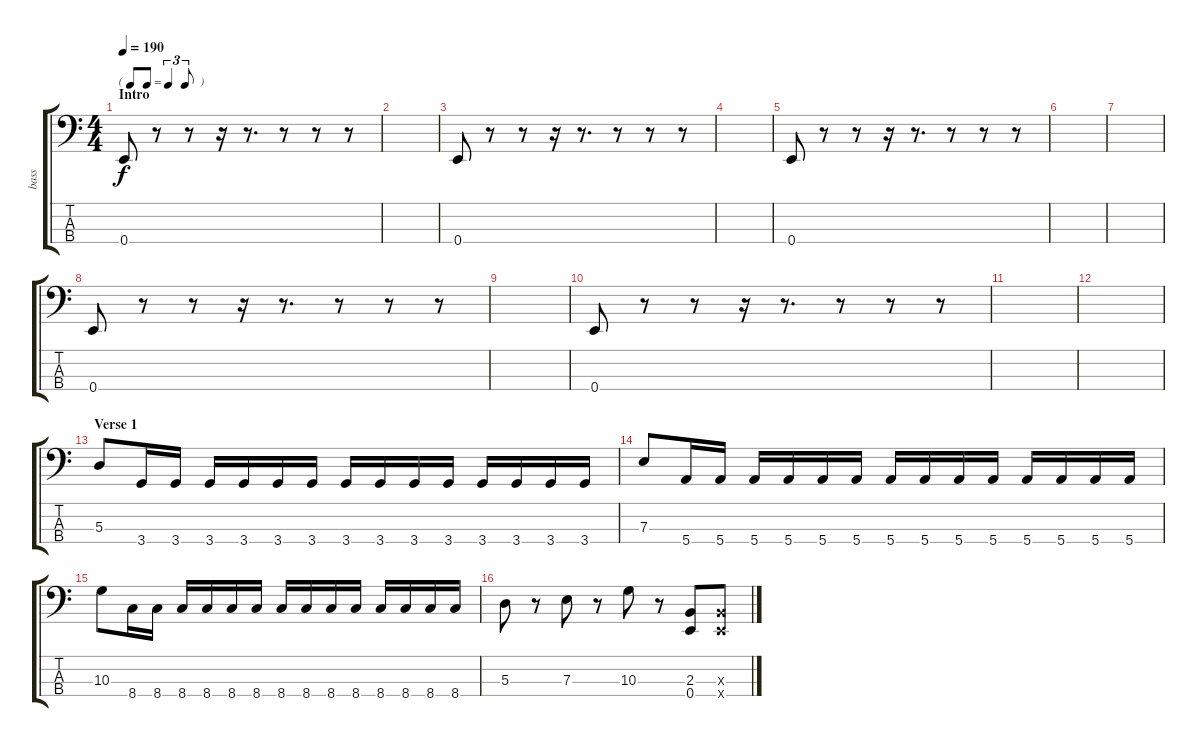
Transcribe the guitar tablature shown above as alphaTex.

\track ("bass" "bass") {instrument slapbass2}
\staff {score tabs}
\tuning (G2 D2 A1 E1) {hide}
\ts (4 4)
\tf triplet8th
\section ("" "Intro")
\tempo 190
\clef f4
\ks c
0.4.8{dy f instrument slapbass2} r.8 r.8 r.16 r.8{d} r.8 r.8 r.8 |
|
0.4.8 r.8 r.8 r.16 r.8{d} r.8 r.8 r.8 |
|
0.4.8 r.8 r.8 r.16 r.8{d} r.8 r.8 r.8 |
|
|
0.4.8 r.8 r.8 r.16 r.8{d} r.8 r.8 r.8 |
|
0.4.8 r.8 r.8 r.16 r.8{d} r.8 r.8 r.8 |
|
|
\section ("" "Verse 1")
5.3.8 3.4.16 3.4.16 3.4.16 3.4.16 3.4.16 3.4.16 3.4.16 3.4.16 3.4.16 3.4.16 3.4.16 3.4.16 3.4.16 3.4.16 |
7.3.8 5.4.16 5.4.16 5.4.16 5.4.16 5.4.16 5.4.16 5.4.16 5.4.16 5.4.16 5.4.16 5.4.16 5.4.16 5.4.16 5.4.16 |
10.3.8 8.4.16 8.4.16 8.4.16 8.4.16 8.4.16 8.4.16 8.4.16 8.4.16 8.4.16 8.4.16 8.4.16 8.4.16 8.4.16 8.4.16 |
5.3.8 r.8 7.3.8 r.8 10.3.8 r.8 (2.3 0.4).8 (2.3{x} 0.4{x}).8
